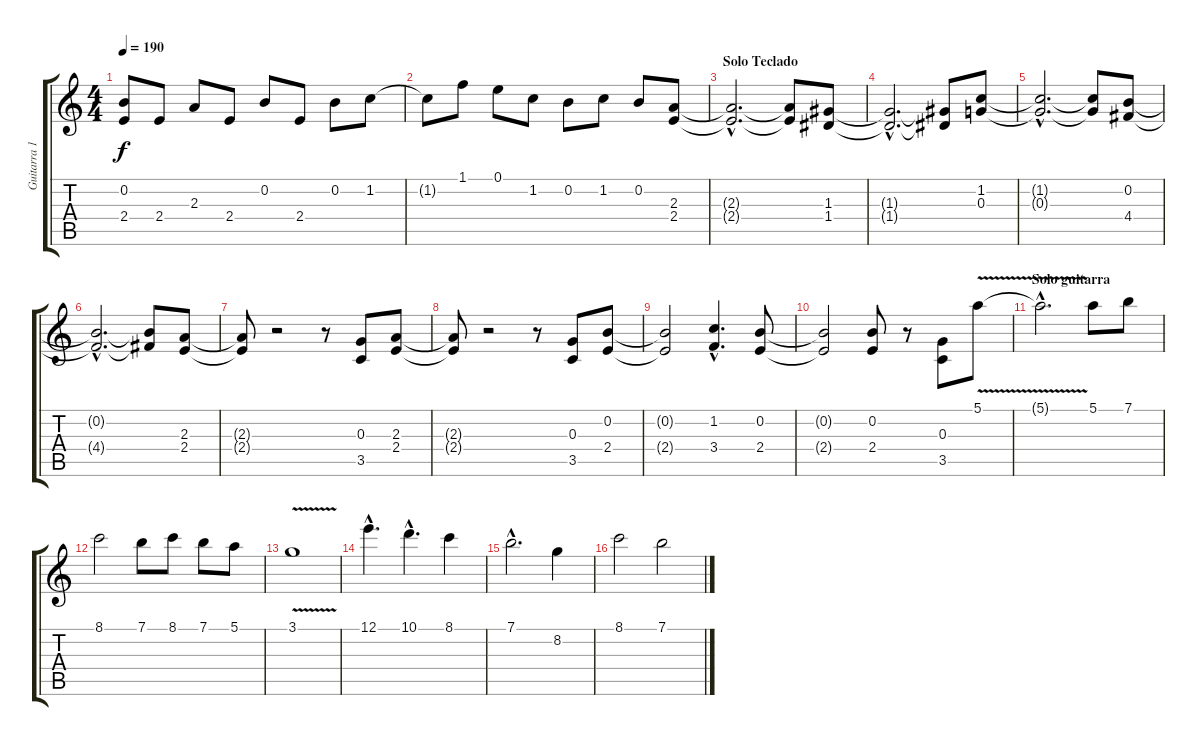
\track ("Guitarra 1" "Guitarra 1") {instrument distortionguitar}
\staff {score tabs}
\tuning (E4 B3 G3 D3 A2 E2) {hide}
\ts (4 4)
\tempo 190
\clef g2
\ks c
(0.2{t} 2.4{t}).8{dy f} 2.4.8 2.3.8 2.4.8 0.2.8 2.4.8 0.2.8 1.2.8 |
1.2{t}.8 1.1.8 0.1.8 1.2.8 0.2.8 1.2.8 0.2.8 (2.3 2.4).8 |
\section ("" "Solo Teclado")
(2.3{hac t} 2.4{hac t}).2{d} (2.3{t} 2.4{t}).8 (1.3 1.4).8 |
(1.3{hac t} 1.4{hac t}).2{d} (1.3{t} 1.4{t}).8 (1.2 0.3).8 |
(1.2{hac t} 0.3{hac t}).2{d} (1.2{t} 0.3{t}).8 (0.2 4.4).8 |
(0.2{hac t} 4.4{hac t}).2{d} (0.2{t} 4.4{t}).8 (2.3 2.4).8 |
(2.3{t} 2.4{t}).8 r.2 r.8 (0.3 3.5).8 (2.3 2.4).8 |
(2.3{t} 2.4{t}).8 r.2 r.8 (0.3 3.5).8 (0.2 2.4).8 |
(0.2{t} 2.4{t}).2 (1.2{hac} 3.4{hac}).4{d} (0.2 2.4).8 |
(0.2{t} 2.4{t}).2 (0.2 2.4).8 r.8 (0.3 3.5).8 5.1{v}.8{volume 16 balance 8} |
\section ("" "Solo guitarra")
5.1{hac t}.2{d} 5.1.8 7.1.8 |
8.1.2 7.1.8 8.1.8 7.1.8 5.1.8 |
3.1{v}.1 |
12.1{hac}.4{d} 10.1{hac}.4{d} 8.1.4 |
7.1{hac}.2{d} 8.2.4 |
8.1.2 7.1.2
